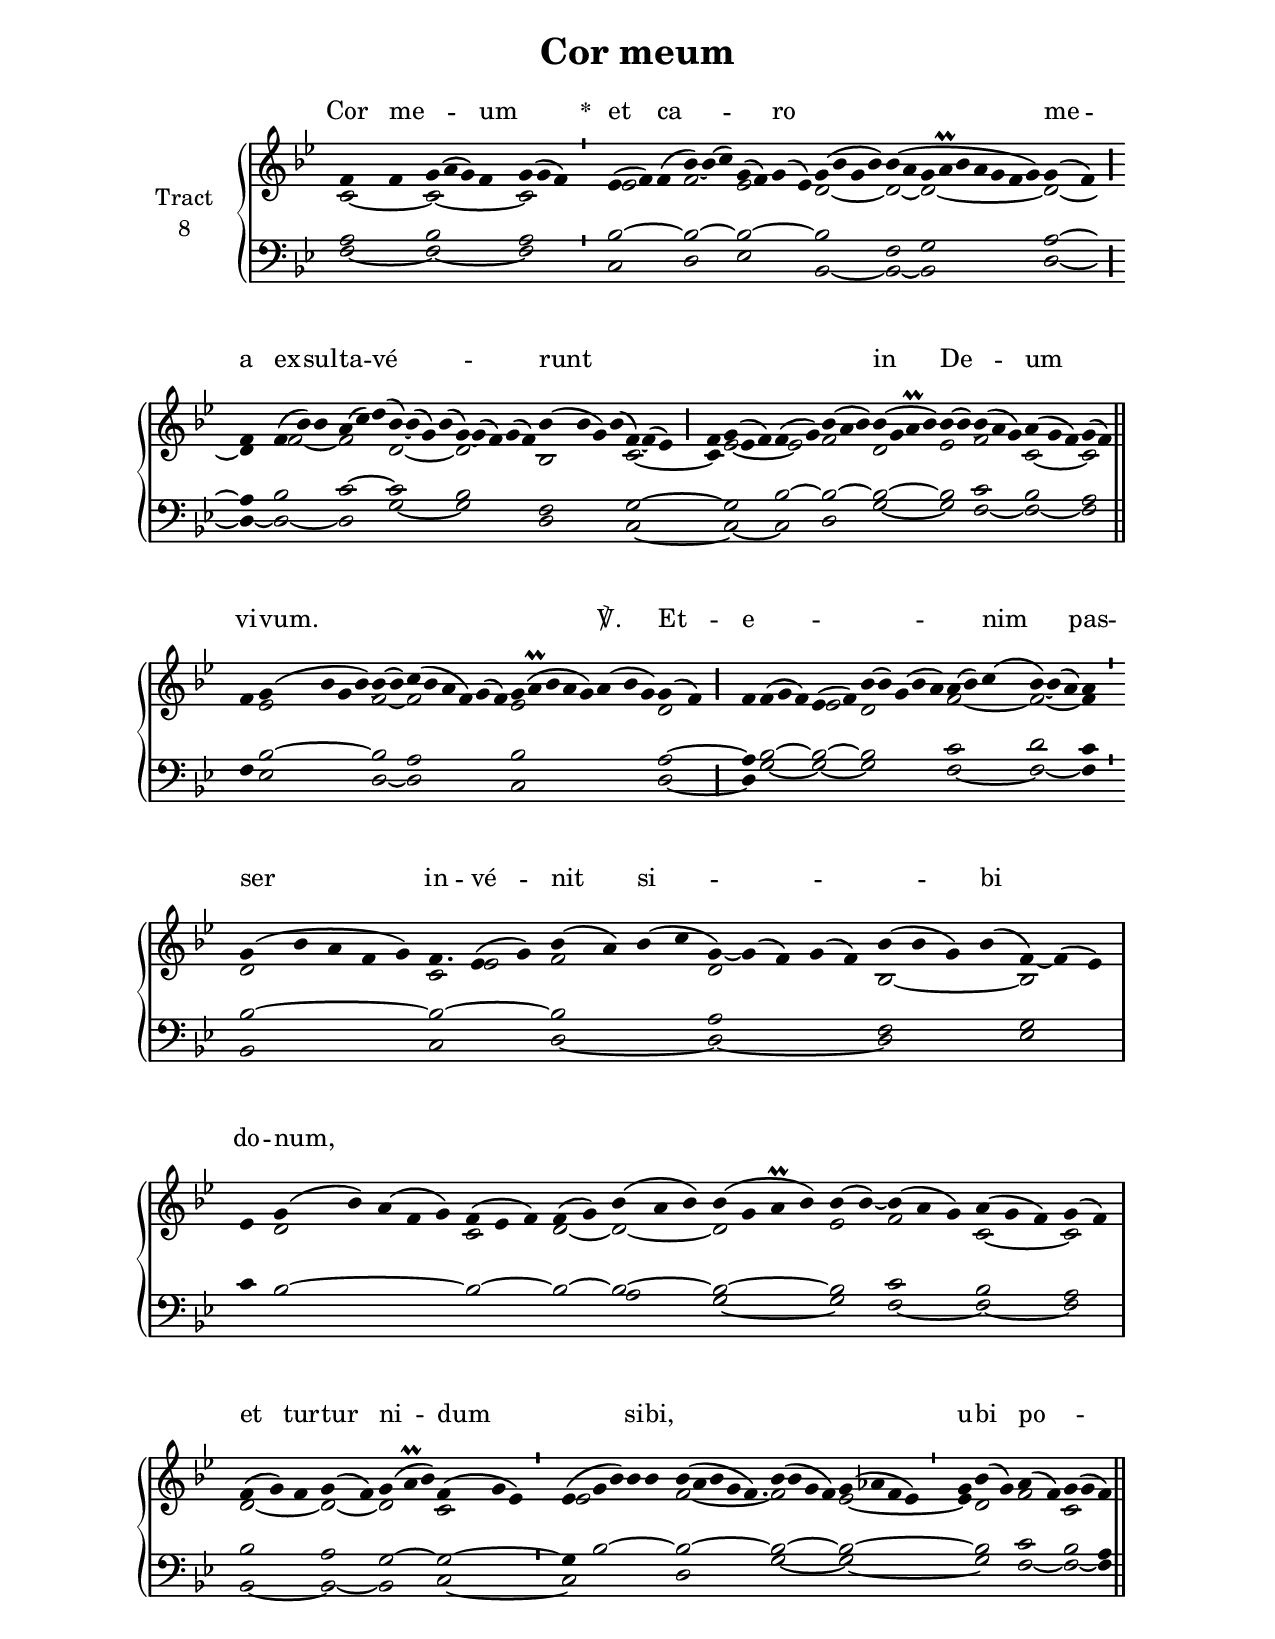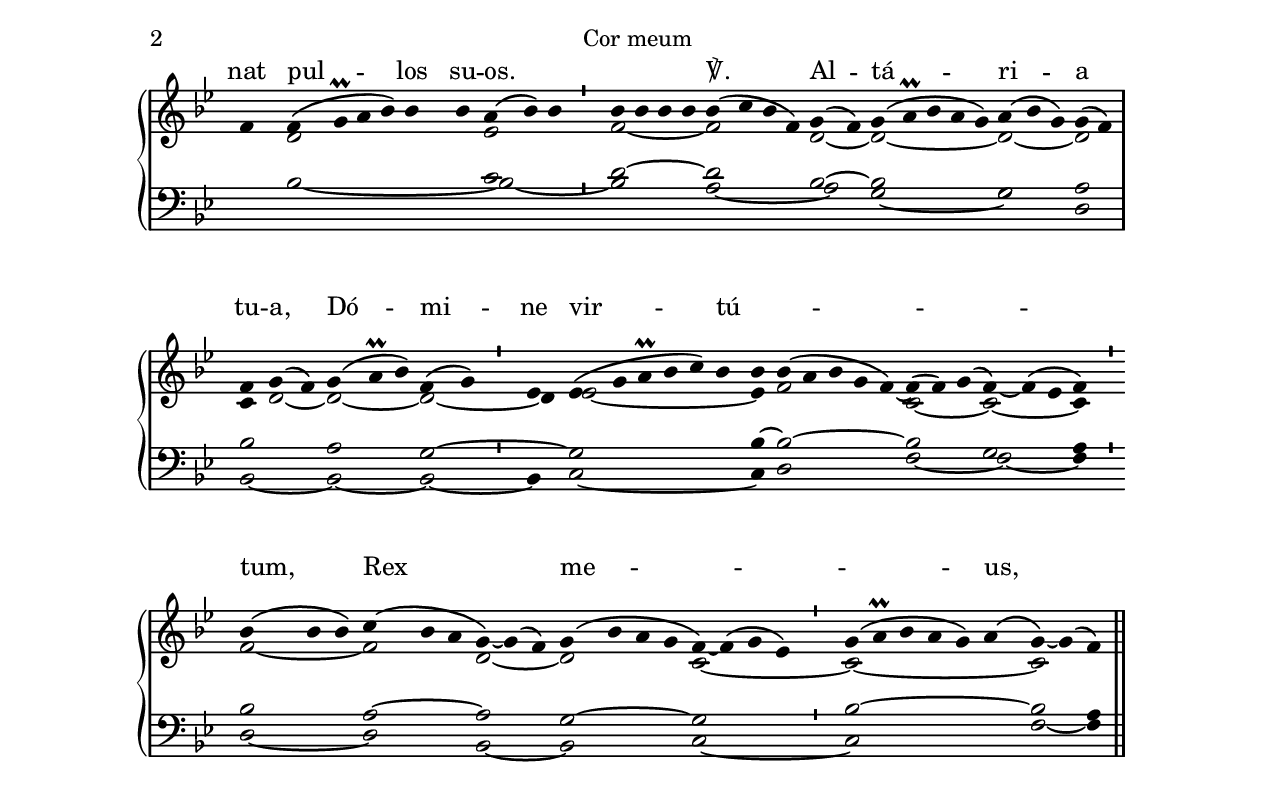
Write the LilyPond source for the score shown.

\version "2.18"
\include "gregorian.ly"
\include "noh2.ily"


%Page reference: page iii.396
%(volume.page)

global = {
 \key f \mixolydian
 \cadenzaOn 
}

\header {
  title = \markup \center-column {"Cor meum" \vspace #1 }
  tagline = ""
  composer = ""
}

\paper {
 #(include-special-characters)
  oddHeaderMarkup = \markup \fill-line {
    \line {}
    \center-column {
      \on-the-fly #first-page     " "
      \on-the-fly #not-first-page "Cor meum"
    }
    \line { \on-the-fly #print-page-number-check-first \fromproperty #'page:page-number-string }
  }
  evenHeaderMarkup = \markup \fill-line {
    \line { \on-the-fly #print-page-number-check-first \fromproperty #'page:page-number-string }
    \center-column { "Cor meum" }
    \line {}
  }
}

chantText = \lyricmode {
Cor me -- _ um _ 
\set stanza = " * " et ca -- _ ro _ _ me -- a 
ex -- sul -- ta -- vé -- _ _ runt _ _ _ _ _ 
in De -- um _ vi -- vum. _ _ _ ℣. 
Et -- e -- _ _ _ _ _ nim 
pas -- ser in -- vé -- nit si -- _ _ bi do -- num, _ _ _ _ _ _ _ _ 
et tur -- tur ni -- dum _ si -- bi, _ _ _ 
u -- bi po -- _ nat pul -- los su -- os. _ _ _ _ _ ℣. 
Al -- tá -- ri -- a tu -- a, Dó -- mi -- ne vir -- tú -- _ _ _ tum, 
Rex me -- _ us, et De -- us 
\set stanza = " * " me -- us. _ _ _ _ _ _ _ _ _ _ _ }

chantMusic = {
\tieDown   f'4 f'4 g'4 ( a'4 g'4) f'4 g'4 ( g'4 f'4) \divisioMinima
 ees'4 ( f'4) f'4 ( bes'4) ~ bes'4 ( c''4) g'4 ( f'4) g'4 ( ees'4) g'4 ( bes'4 g'4 bes'4) bes'4 ( a'4 g'4 a'\prall bes'4 a'4 g'4 f'4 g'4) g'4 ( f'4) \divisioMaior
 f'4 f'4 ( bes'4) bes'4 a'4 ( c''4) d''4 ( bes'4) ~ bes'4 ( g'4) bes'4 ( g'4) ~ g'4 ( f'4) g'4 ( f'4) bes'4 ( bes'4 g'4) bes'4 ( f'4) ~ f'4 ( ees'4) \divisioMaior
 f'4 g'4 ( ees'4 f'4) f'4 ( g'4) bes'4 ( a'4 bes'4) bes'4 ( g'4 a'\prall bes'4) bes'4 ( bes'4) ~ bes'4 ( a'4 g'4) a'4 ( g'4 f'4) g'4 ( f'4) \finalis
 f'4 g'4 ( bes'4 g'4 bes'4) ~ bes'4 ( bes'4) c''4 ( bes'4 a'4 f'4) g'4 ( f'4) g'4 ( a'\prall bes'4 a'4 g'4) a'4 ( bes'4 g'4) g'4 ( f'4) \divisioMaior
 f'4 f'4 ( g'4 f'4) ees'4 ( f'4) bes'4 ( bes'4) g'4 ( bes'4 a'4) a'4 ( bes'4) c''4 ( bes'4) ~ bes'4 ( a'4) a'4 \divisioMinima
 g'4 ( bes'4 a'4 f'4 g'4) f'4. ees'4 ( g'4) bes'4 ( a'4) bes'4 ( c''4 g'4) ~ g'4 ( f'4) g'4 ( f'4) bes'4 ( bes'4 g'4) bes'4 ( f'4) ~ f'4 ( ees'4) \divisioMaxima
 ees'4 g'4 ( bes'4) a'4 ( f'4 g'4) f'4 ( ees'4 f'4) f'4 ( g'4) bes'4 ( a'4 bes'4) bes'4 ( g'4 a'\prall bes'4) bes'4 ( bes'4) ~ bes'4 ( a'4 g'4) a'4 ( g'4 f'4) g'4 ( f'4) \divisioMaxima
 f'4 ( g'4) f'4 g'4 ( f'4) g'4 ( a'\prall bes'4) f'4 ( g'4 ees'4) \divisioMinima
 ees'4 ( g'4 bes'4) bes'4 bes'4 bes'4 ( a'4 bes'4 g'4 f'4.)  bes'4 ( bes'4 g'4 f'4) g'4 ( aes'4 f'4 ees'4) \divisioMinima
  g'4 bes'4 ( g'4) a'4 ( f'4) g'4 ( g'4 f'4) \finalis
 f'4 f'4 ( g'\prall a'4 bes'4) bes'4 bes'4 a'4 ( bes'4) bes'4 \divisioMinima
 bes'4 bes'4 bes'4 bes'4 bes'4 ( c''4 bes'4 f'4) g'4 ( f'4) g'4 ( a'\prall bes'4 a'4 g'4) a'4 ( bes'4 g'4) g'4 ( f'4) \divisioMaxima
 f'4 g'4 ( f'4) g'4 ( a'\prall bes'4) f'4 ( g'4) \divisioMinima
 ees'4 ees'4 ( g'4 a'\prall bes'4 c''4) bes'4  bes'4 bes'4 ( a'4 bes'4 g'4 f'4) ~ f'4 ( f'4) g'4 ( f'4) ~ f'4 ( ees'4 f'4) \divisioMinima
 bes'4 ( bes'4 bes'4) c''4 ( bes'4 a'4 g'4) ~ g'4 ( f'4) g'4 ( bes'4 a'4 g'4 f'4) ~ f'4 ( g'4 ees'4) \divisioMinima
 g'4 ( a'\prall bes'4 a'4 g'4) a'4 ( g'4) ~ g'4 ( f'4) \finalis

}

altoMusic = {
c'2 ~ c'2*4/2 ~ c'2*3/2 \divisioMinima
ees'2*3/2 f'2*3/2 ees'2*4/2 d'2*4/2 ~ d'2 ~ d'2*7/2 ~ d'2 ~ \divisioMaior
d'4 f'2*3/2 ~ f'2*3/2 d'2*4/2 ~ d'2*5/2 bes2*4/2 c'2*3/2 ~ \divisioMaior
c'4 ees'2*3/2 ~ ees'2 f'2*3/2 d'2*4/2 ees'2 f'2*3/2 c'2*3/2 ~ c'2 \finalis
r4 ees'2*4/2 f'2 ~ f'2*6/2 ees'2*8/2 d'2 \divisioMaior
r2*4/2 ees'2 d'2*5/2 f'2*3/2 ~ f'2*3/2 ~ f'4 \divisioMinima
d'2*5/2 c'2*3/4 ees'2 f'2*4/2 d'2*5/2 bes2*4/2 ~ bes2*3/2 \divisioMaxima
r4 d'2*5/2 c'2*3/2 d'2 ~ d'2*3/2 ~ d'2*4/2 ees'2 f'2*3/2 c'2*3/2 ~ c'2 \divisioMaxima
d'2*3/2 ~ d'2 ~ d'2*3/2 c'2*3/2 \divisioMinima
ees'2*5/2 f'2*11/4 ~ f'2*4/2 ees'2*4/2 ~ ees'4 d'2 f'2 c'2*3/2 \finalis
r4 d'2*6/2 ees'2*3/2 \divisioMinima
f'2*4/2 ~ f'2*4/2 d'2 ~ d'2*5/2 ~ d'2*3/2 ~ d'2 \divisioMaxima
c'4 d'2 ~ d'2*3/2 ~ d'2 ~ \divisioMinima
d'4 ees'2*6/2 ~ ees'4 f'2*5/2 c'2*3/2 ~ c'2*3/2 ~ c'4 \divisioMinima
f'2*3/2 ~ f'2*3/2 d'2*3/2 ~ d'2*4/2 c'2*4/2 ~ \divisioMinima
c'2*6/2 ~ c'2*3/2 \finalis
}

tenorMusic = {
a2 bes2*4/2 a2*3/2 \divisioMinima
bes2*3/2 ~ bes2*3/2 ~ bes2*4/2 ~ bes2*4/2 f2 g2*7/2 a2 ~ \divisioMaior
a4 bes2*3/2 c'2*3/2 ~ c'2*4/2 bes2*5/2 f2*4/2 g2*4/2 ~ g2*3/2 bes2 ~ bes2*3/2 ~ bes2*4/2 ~ bes2 c'2*3/2 bes2*3/2 a2 \finalis
f4 bes2*4/2 ~ bes2 a2*6/2 bes2*8/2 a2 ~ \divisioMaior
a4 bes2*3/2 ~ bes2 ~ bes2*5/2 c'2*3/2 d'2*3/2 c'4 \divisioMinima
bes2*5/2 ~ bes2*7/4 ~ bes2*4/2 a2*5/2 f2*4/2 g2*3/2 \divisioMaxima
c'4 bes2*5/2 ~ bes2*3/2 ~ bes2 ~ bes2*3/2 ~ bes2*4/2 ~ bes2 c'2*3/2 bes2*3/2 a2 \divisioMaxima
bes2*3/2 a2 g2*3/2 ~ g2*3/2 ~ \divisioMinima
g4 bes2*4/2 ~ bes2*11/4 ~ bes2*4/2 ~ bes2*5/2 ~ bes2 c'2 bes2 a4 \finalis
r2*7/2 c'2*3/2 \divisioMinima
d'2*4/2 ~ d'2*4/2 bes2 ~ bes2*5/2 g2*3/2 a2 \divisioMaxima
bes2*3/2 a2*3/2 g2*3/2 ~ g2*6/2 bes4 ~ bes2*5/2 ~ bes2*3/2 g2*3/2 a4 \divisioMinima
bes2*3/2 a2*3/2 ~ a2*3/2 g2*4/2 ~ g2*4/2 \divisioMinima
bes2*6/2 ~ bes2 a4 \finalis
}

bassMusic = {
f2 ~ f2*4/2 ~ f2*3/2 \divisioMinima
c2*3/2 d2*3/2 ees2*4/2 bes,2*4/2 ~ bes,2 ~ bes,2*7/2 d2 ~ \divisioMaior
d4 ~ d2*3/2 ~ d2*3/2 g2*4/2 ~ g2*5/2 d2*4/2 c2*4/2 ~ c2*3/2 ~ c2 d2*3/2 g2*4/2 ~ g2 f2*3/2 ~ f2*3/2 ~ f2 \finalis
r4 ees2*4/2 d2 ~ d2*6/2 c2*8/2 d2 ~ \divisioMaior
d4 g2*3/2 ~ g2 ~ g2*5/2 f2*3/2 ~ f2*3/2 ~ f4 \divisioMinima
bes,2*5/2 c2*7/4 d2*4/2 ~ d2*5/2 ~ d2*4/2 ees2*3/2 \divisioMaxima
r2*11/2 a2*3/2 g2*4/2 ~ g2 f2*3/2 ~ f2*3/2 ~ f2 \divisioMaxima
bes,2*3/2 ~ bes,2 ~ bes,2*3/2 c2*3/2 ~ \divisioMinima
c2*5/2 d2*11/4 g2*4/2 ~ g2*5/2 ~ g2 f2 ~ f2 ~ f4 \finalis
r4 bes2*6/2 ~ bes2*3/2 ~ \divisioMinima
bes2*4/2 a2*4/2 ~ a2 g2*5/2 ~ g2*3/2 d2 \divisioMaxima
bes,2*3/2 ~ bes,2*3/2 ~ bes,2 ~ \divisioMinima
bes,4 c2*6/2 ~ c4 d2*5/2 f2*3/2 ~ f2*3/2 ~ f4 \divisioMinima
d2*3/2 ~ d2*3/2 bes,2*3/2 ~ bes,2*4/2 c2*4/2 ~ \divisioMinima
c2*6/2 f2 ~ f4 \finalis
}

voiceLines = {
\voiceLineStyle


}

\score{
  <<
    \new GrandStaff <<
      \set GrandStaff.autoBeaming = ##f
      \set GrandStaff.instrumentName = \markup \center-column {
        "Tract"
        "8"
      }
      \new Staff = up <<
        \new Voice = "chant" {
          \voiceOne \global \chantMusic
        }
        \new Voice {
          \voiceTwo \global \altoMusic
        }
      >>

      \new Staff = down <<
        \clef bass
        \new Voice {
          \voiceOne \global \tenorMusic
        }
        \new Voice {
          \voiceTwo \global \bassMusic
        }
	\new Voice {
        \voiceThree \global \voiceLines
        }
      >>
    >>
    \new Lyrics \lyricsto chant {
      \chantText
    }
  >>
  \layout{
  }
  \midi{
    \tempo 4 = 125
  }
}
